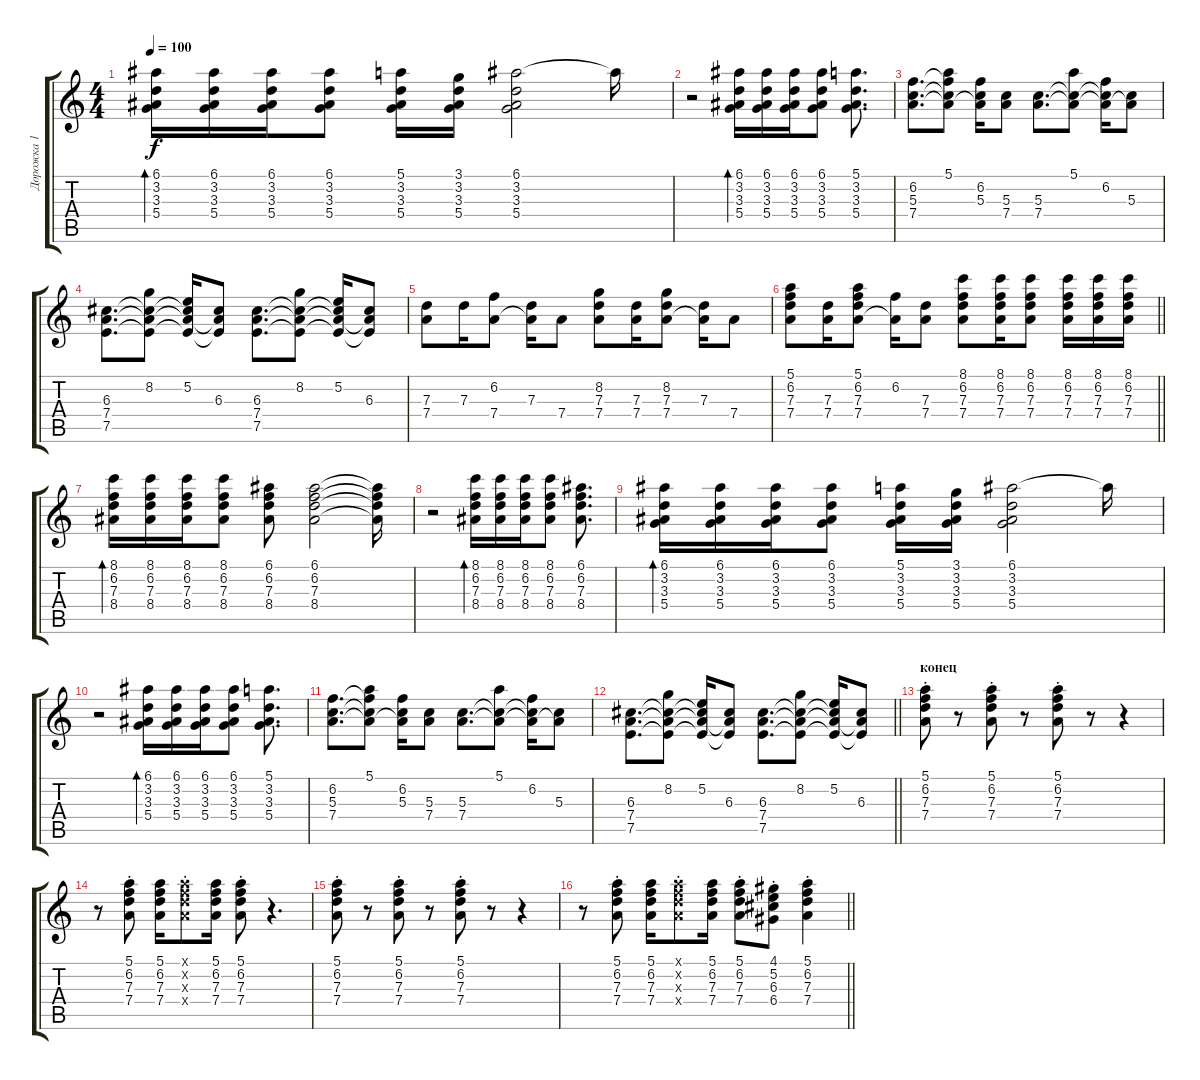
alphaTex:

\track ("Дорожка 1" "Дорожка 1") {instrument electricguitarjazz}
\staff {score tabs}
\tuning (E4 B3 G3 D3 A2 E2) {hide}
\ts (4 4)
\tempo 100
\clef g2
\ks c
(6.1 3.2 3.3 5.4).16{bd 120 dy f} (6.1 3.2 3.3 5.4).16 (6.1 3.2 3.3 5.4).16 (6.1 3.2 3.3 5.4).8 (5.1 3.2 3.3 5.4).16 (3.1 3.2 3.3 5.4).16 (6.1 3.2 3.3 5.4).2 6.1{t}.16 |
r.2 (6.1 3.2 3.3 5.4).16{bd 120} (6.1 3.2 3.3 5.4).16 (6.1 3.2 3.3 5.4).16 (6.1 3.2 3.3 5.4).8 (5.1 3.2 3.3 5.4).8{d} |
(6.2 5.3 7.4).8{d} (5.1 6.2{t} 5.3{t} 7.4{t}).8 (6.2 5.3 7.4{t}).16 (5.3 7.4).8 (5.3 7.4).8{d} (5.1 5.3{t} 7.4{t}).8 (6.2 5.3{t} 7.4{t}).16 (5.3 7.4{t}).8 |
(6.3 7.4 7.5).8{d} (8.2 6.3{t} 7.4{t} 7.5{t}).8 (5.2 6.3{t} 7.4{t} 7.5{t}).16 (6.3 7.4{t} 7.5{t}).8 (6.3 7.4 7.5).8{d} (8.2 6.3{t} 7.4{t} 7.5{t}).8 (5.2 6.3{t} 7.4{t} 7.5{t}).16 (6.3 7.4{t} 7.5{t}).8 |
(7.3 7.4).8 7.3.16 (6.2 7.4).8 (7.3 7.4{t}).16 7.4.8 (8.2 7.3 7.4).8 (7.3 7.4).16 (8.2 7.3 7.4).8 (7.3 7.4{t}).16 7.4.8 |
\barLineRight lightlight
(5.1 6.2 7.3 7.4).8 (7.3 7.4).16 (5.1 6.2 7.3 7.4).8 (6.2 7.4{t}).16 (7.3 7.4).8 (8.1 6.2 7.3 7.4).8 (8.1 6.2 7.3 7.4).16 (8.1 6.2 7.3 7.4).8 (8.1 6.2 7.3 7.4).16 (8.1 6.2 7.3 7.4).16 (8.1 6.2 7.3 7.4).16 |
(8.1 6.2 7.3 8.4).16{bd 120} (8.1 6.2 7.3 8.4).16 (8.1 6.2 7.3 8.4).16 (8.1 6.2 7.3 8.4).8 (6.1 6.2 7.3 8.4).8 (6.1 6.2 7.3 8.4).2 (6.1{t} 6.2{t} 7.3{t} 8.4{t}).16 |
r.2 (8.1 6.2 7.3 8.4).16{bd 120} (8.1 6.2 7.3 8.4).16 (8.1 6.2 7.3 8.4).16 (8.1 6.2 7.3 8.4).8 (6.1 6.2 7.3 8.4).8{d} |
(6.1 3.2 3.3 5.4).16{bd 120} (6.1 3.2 3.3 5.4).16 (6.1 3.2 3.3 5.4).16 (6.1 3.2 3.3 5.4).8 (5.1 3.2 3.3 5.4).16 (3.1 3.2 3.3 5.4).16 (6.1 3.2 3.3 5.4).2 6.1{t}.16 |
r.2 (6.1 3.2 3.3 5.4).16{bd 120} (6.1 3.2 3.3 5.4).16 (6.1 3.2 3.3 5.4).16 (6.1 3.2 3.3 5.4).8 (5.1 3.2 3.3 5.4).8{d} |
(6.2 5.3 7.4).8{d} (5.1 6.2{t} 5.3{t} 7.4{t}).8 (6.2 5.3 7.4{t}).16 (5.3 7.4).8 (5.3 7.4).8{d} (5.1 5.3{t} 7.4{t}).8 (6.2 5.3{t} 7.4{t}).16 (5.3 7.4{t}).8 |
\barLineRight lightlight
(6.3 7.4 7.5).8{d} (8.2 6.3{t} 7.4{t} 7.5{t}).8 (5.2 6.3{t} 7.4{t} 7.5{t}).16 (6.3 7.4{t} 7.5{t}).8 (6.3 7.4 7.5).8{d} (8.2 6.3{t} 7.4{t} 7.5{t}).8 (5.2 6.3{t} 7.4{t} 7.5{t}).16 (6.3 7.4{t} 7.5{t}).8 |
\section ("" "конец")
(5.1{st} 6.2{st} 7.3{st} 7.4{st}).8 r.8 (5.1{st} 6.2{st} 7.3{st} 7.4{st}).8 r.8 (5.1{st} 6.2{st} 7.3{st} 7.4{st}).8 r.8 r.4 |
r.8 (5.1{st} 6.2{st} 7.3{st} 7.4{st}).8 (5.1 6.2 7.3 7.4).16 (5.1{st x} 6.2{st x} 7.3{st x} 7.4{st x}).8 (5.1 6.2 7.3 7.4).16 (5.1{st} 6.2{st} 7.3{st} 7.4{st}).8 r.4{d} |
(5.1{st} 6.2{st} 7.3{st} 7.4{st}).8 r.8 (5.1{st} 6.2{st} 7.3{st} 7.4{st}).8 r.8 (5.1{st} 6.2{st} 7.3{st} 7.4{st}).8 r.8 r.4 |
\barLineRight lightlight
r.8 (5.1{st} 6.2{st} 7.3{st} 7.4{st}).8 (5.1 6.2 7.3 7.4).16 (5.1{st x} 6.2{st x} 7.3{st x} 7.4{st x}).8 (5.1 6.2 7.3 7.4).16 (5.1{st} 6.2{st} 7.3{st} 7.4{st}).8 (4.1{st} 5.2{st} 6.3{st} 6.4{st}).8 (5.1{st} 6.2{st} 7.3{st} 7.4{st}).4
